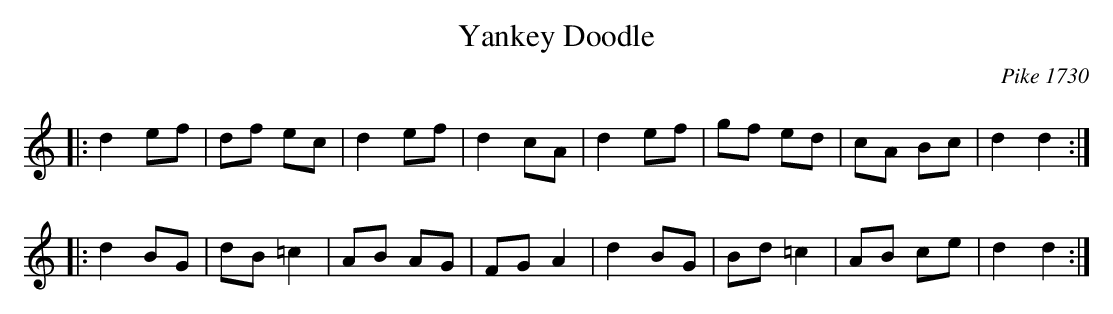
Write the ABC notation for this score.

X:1
T: Yankey Doodle
O: Pike 1730
L: 1/8
K: 2/4
M: D
|: d2 ef | df  ec | d2 ef | d2 cA | d2 ef | gf  ed | cA Bc | d2 d2 :|
|: d2 BG | dB =c2 | AB AG | FG A2 | d2 BG | Bd =c2 | AB ce | d2 d2 :|
